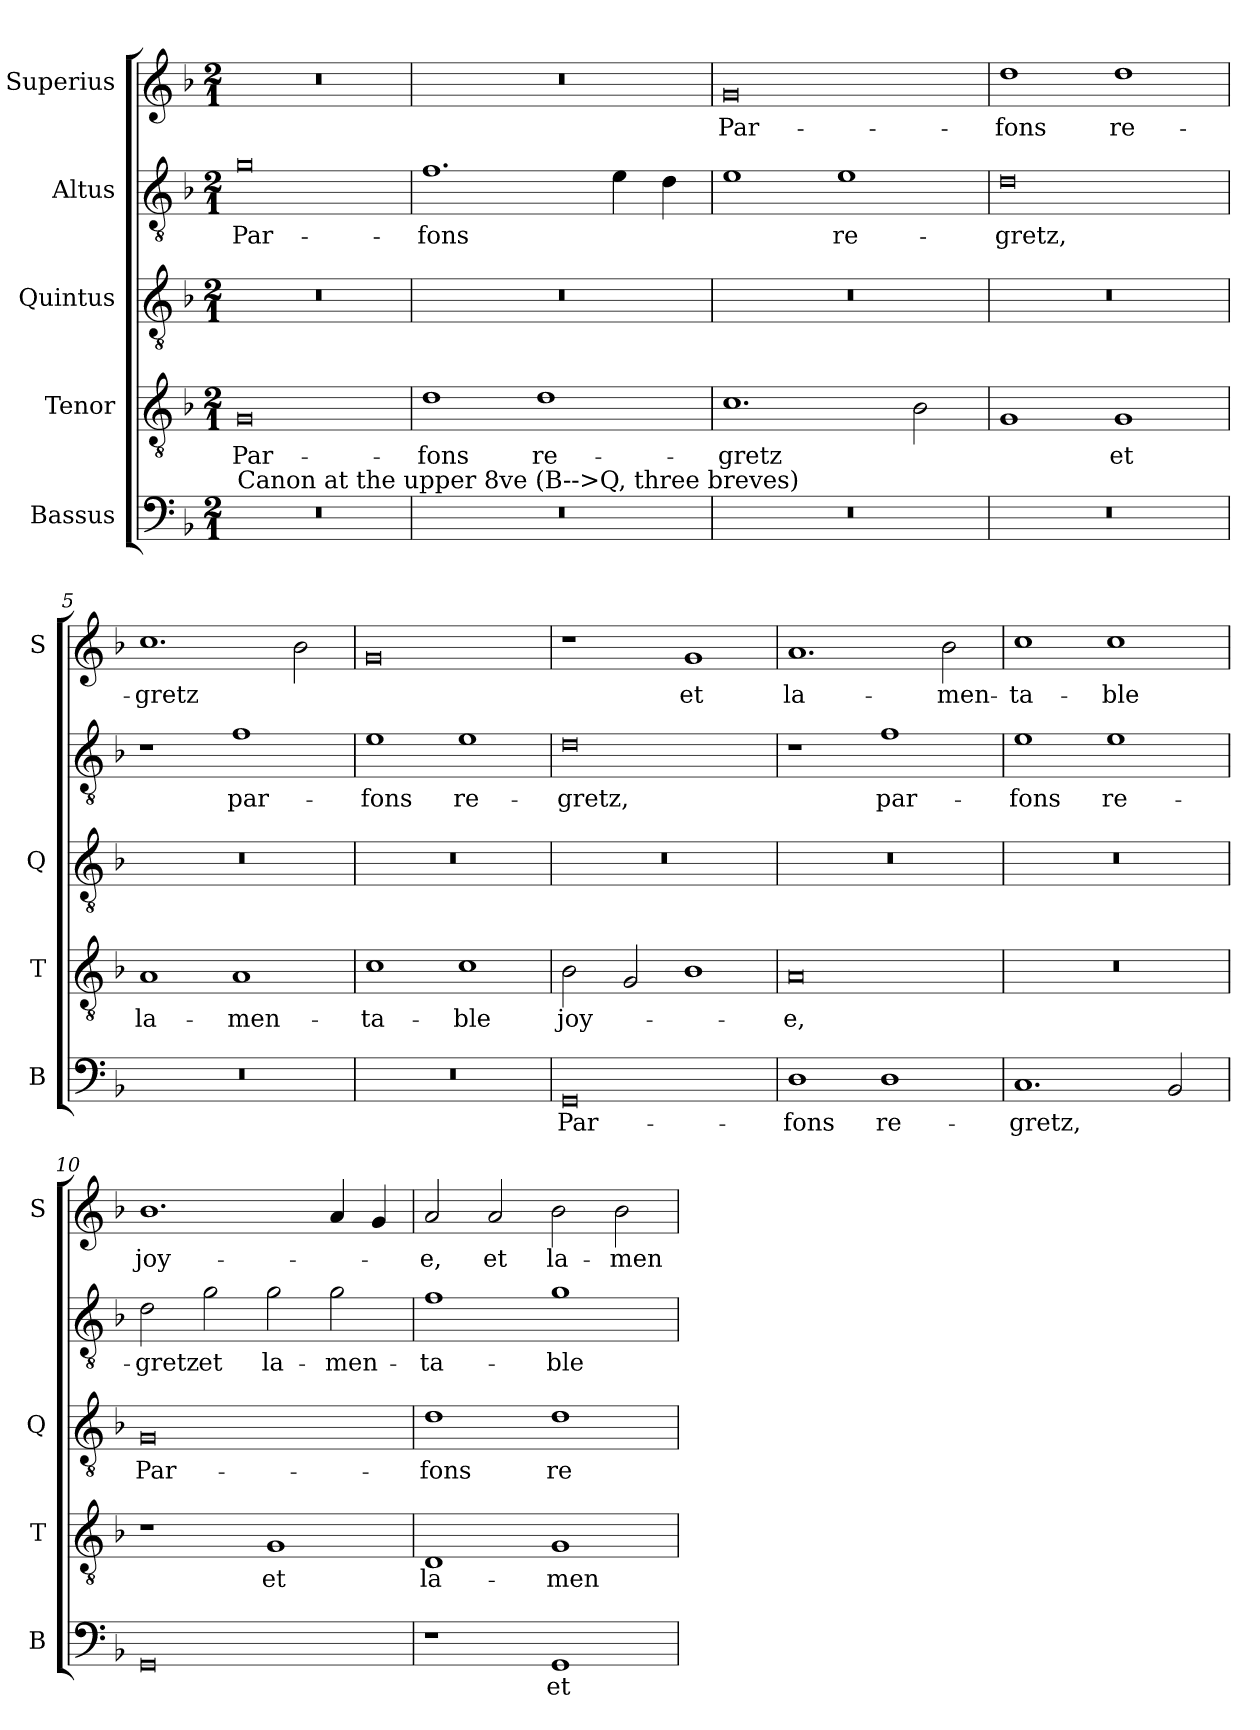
**kern	**text	**kern	**text	**kern	**text	**kern	**text	**kern	**text
*part5	*part5	*part4	*part4	*part3	*part3	*part2	*part2	*part1	*part1
*staff5	*staff5	*staff4	*staff4	*staff3	*staff3	*staff2	*staff2	*staff1	*staff1
*I"Bassus	*	*I"Tenor	*	*I"Quintus	*	*I"Altus	*	*I"Superius	*
*I'B	*	*I'T	*	*I'Q	*	*	*	*I'S	*
*clefF4	*	*clefGv2	*	*clefGv2	*	*clefGv2	*	*clefG2	*
*k[b-]	*	*k[b-]	*	*k[b-]	*	*k[b-]	*	*k[b-]	*
*M2/1	*	*M2/1	*	*M2/1	*	*M2/1	*	*M2/1	*
=1	=1	=1	=1	=1	=1	=1	=1	=1	=1
!LO:TX:a:t=Canon at the upper 8ve (B-->Q, three breves)	!	!	!	!	!	!	!	!	!
0r	.	0G	Par-	0r	.	0g	Par-	0r	.
=2	=2	=2	=2	=2	=2	=2	=2	=2	=2
0r	.	1d	-fons	0r	.	1.f	-fons	0r	.
.	.	1d	re-	.	.	.	.	.	.
.	.	.	.	.	.	4e\	.	.	.
.	.	.	.	.	.	4d\	.	.	.
=3	=3	=3	=3	=3	=3	=3	=3	=3	=3
0r	.	1.c	-gretz	0r	.	1e	.	0g	Par-
.	.	.	.	.	.	1e	re-	.	.
.	.	2B-\	.	.	.	.	.	.	.
=4	=4	=4	=4	=4	=4	=4	=4	=4	=4
0r	.	1G	.	0r	.	0d	-gretz,	1dd	-fons
.	.	1G	et	.	.	.	.	1dd	re-
=5	=5	=5	=5	=5	=5	=5	=5	=5	=5
0r	.	1A	la-	0r	.	1r	.	1.cc	-gretz
.	.	1A	-men-	.	.	1f	par-	.	.
.	.	.	.	.	.	.	.	2b-\	.
=6	=6	=6	=6	=6	=6	=6	=6	=6	=6
0r	.	1c	-ta-	0r	.	1e	-fons	0g	.
.	.	1c	-ble	.	.	1e	re-	.	.
=7	=7	=7	=7	=7	=7	=7	=7	=7	=7
0GG	Par-	2B-\	joy-	0r	.	0d	-gretz,	1r	.
.	.	2G/	.	.	.	.	.	.	.
.	.	1B-	.	.	.	.	.	1g	et
=8	=8	=8	=8	=8	=8	=8	=8	=8	=8
1D	-fons	0A	-e,	0r	.	1r	.	1.a	la-
1D	re-	.	.	.	.	1f	par-	.	.
.	.	.	.	.	.	.	.	2b-\	-men-
=9	=9	=9	=9	=9	=9	=9	=9	=9	=9
1.C	-gretz,	0r	.	0r	.	1e	-fons	1cc	-ta-
.	.	.	.	.	.	1e	re-	1cc	-ble
2BB-/	.	.	.	.	.	.	.	.	.
=10	=10	=10	=10	=10	=10	=10	=10	=10	=10
0GG	.	1r	.	0G	Par-	2d\	-gretz	1.b-	joy-
.	.	.	.	.	.	2g\	et	.	.
.	.	1G	et	.	.	2g\	la-	.	.
.	.	.	.	.	.	2g\	-men-	4a/	.
.	.	.	.	.	.	.	.	4g/	.
=11	=11	=11	=11	=11	=11	=11	=11	=11	=11
1r	.	1D	la-	1d	-fons	1f	-ta-	2a/	-e,
.	.	.	.	.	.	.	.	2a/	et
1GG	et	1G	-men-	1d	re-	1g	-ble	2b-\	la-
.	.	.	.	.	.	.	.	2b-\	-men-
=	=	=	=	=	=	=	=	=	=
*-	*-	*-	*-	*-	*-	*-	*-	*-	*-
